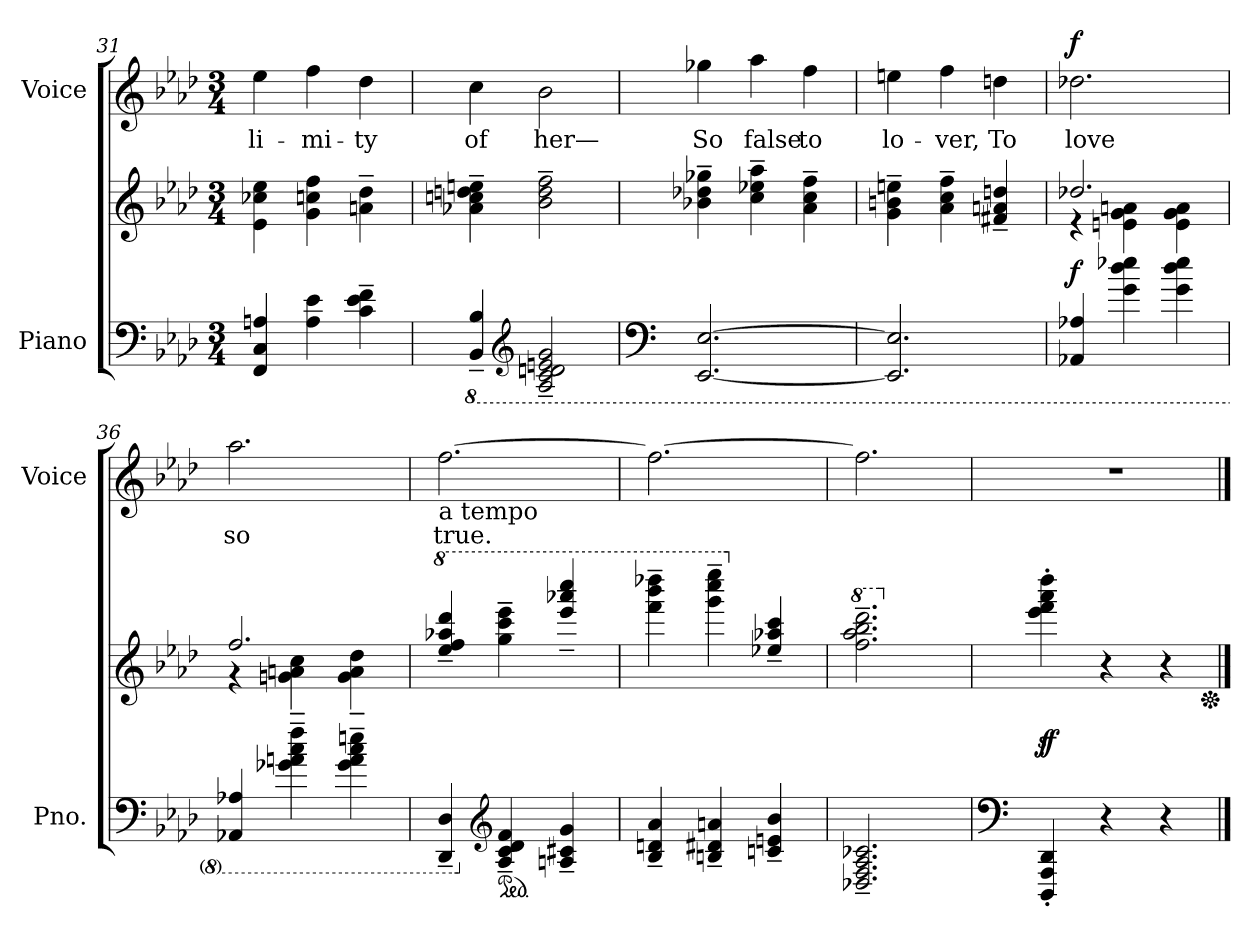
**kern	**kern	**dynam	**kern	**text	**dynam
*part2	*part2	*part2	*part1	*part1	*part1
*staff3	*staff2	*staff2/3	*staff1	*staff1	*staff1
*I"Piano	*	*	*I"Voice	*	*
*I'Pno.	*	*	*I'Voice	*	*
*clefF4	*clefG2	*	*clefG2	*	*
*k[b-e-a-d-]	*k[b-e-a-d-]	*	*k[b-e-a-d-]	*	*
*A-:	*A-:	*	*A-:	*	*
*M3/4	*M3/4	*	*M3/4	*	*
=31	=31	=31	=31	=31	=31
!	!	!	!	!LO:LY:b:color=#000000	!
4FFi/ 4Ci 4Ani	4e-i\ 4cc-Xi 4ee-i	.	4ee-i\	-li-	.
!	!	!	!	!LO:LY:b:color=#000000	!
4Ai\ 4e-i	4gi\ 4ccni 4ffi	.	4ffi\	-mi-	.
!	!	!	!	!LO:LY:b:color=#000000	!
4ci\~ 4e-i~ 4fi~	4ani\~ 4dd-i~	.	4dd-i\	-ty	.
=32	=32	=32	=32	=32	=32
*8ba	*	*	*	*	*
!	!	!	!	!LO:LY:b:color=#000000	!
4BBB-i/~ 4BB-i~	4a-Xi\~ 4ccni~ 4ddni~ 4eeni~	.	4cci\	of	.
*clefG2	*	*	*	*	*
!	!	!	!	!LO:LY:b:color=#000000	!
2AA-i/~ 2Ci~ 2Dni~ 2Eni~ 2Gi~	2b-i\~ 2ddi~ 2ffi~	.	2b-i\	her—	.
=33	=33	=33	=33	=33	=33
*clefF4	*	*	*	*	*
!	!	!	!	!LO:LY:b:color=#000000	!
[<2.EEE-i/ [>2.EE-i	4b-Xi\~ 4dd-Xi~ 4gg-Xi~	.	4gg-Xi\	So	.
!	!	!	!	!LO:LY:b:color=#000000	!
.	4cci\~ 4ee-Xi~ 4aa-i~	.	4aa-i\	false	.
!	!	!	!	!LO:LY:b:color=#000000	!
.	4a-i\~ 4cci~ 4ffi~	.	4ffi\	to	.
!!LO:LB:g=z
=34	=34	=34	=34	=34	=34
*	*X8ba	*	*	*	*
!	!	!	!	!LO:LY:b:color=#000000	!
2.EEE-i/] 2.EE-i]	4gi\~ 4bni~ 4eeni~	.	4eeni\	lo-	.
!	!	!	!	!LO:LY:b:color=#000000	!
.	4a-i\~ 4cci~ 4ffi~	.	4ffi\	-ver,	.
!	!	!	!	!LO:LY:b:color=#000000	!
.	4f#Xi/~ 4ani~ 4ddni~	.	4ddni\	To	.
=35	=35	=35	=35	=35	=35
*	*^	*	*	*	*
!	!	!	!	!	!LO:LY:b:color=#000000	!
4AAA-Xi/ 4AA-Xi	2.dd-Xi/	4r	f	2.dd-Xi\	love	f
4Gi\ 4d-i 4e-Xi	.	4eni\ 4gi 4ani	.	.	.	.
4Gi\ 4d-i 4e-i	.	4ei\ 4gi 4ai	.	.	.	.
=36	=36	=36	=36	=36	=36	=36
!	!	!	!	!	!LO:LY:b:color=#000000	!
4AAA-Xi/ 4AA-Xi	2.ffi/	4r	.	2.aa-i\	so	.
4G-Xi\~ 4Ani~ 4ci~ 4fi~	.	4gni\~ 4ani~ 4cci~	.	.	.	.
4G-i\~ 4Ai~ 4ci~ 4eni~	.	4gi\~ 4ai~ 4dd-i~	.	.	.	.
*	*v	*v	*	*	*	*
!!LO:LB:g=z
=37	=37	=37	=37	=37	=37
*	*8va	*	*	*	*
*	*^	*	*	*	*
!	!	!	!	!LO:TX:b:t=a tempo	!	!
!	!	!	!	!	!LO:LY:b:color=#000000	!
*	*v	*v	*	*	*	*
4DDD-i/~ 4DD-i~	4ee-i/~ 4ffi~ 4aa-Xi~ 4ddd-i~	.	[>2.ffi\	true.	.
*clefG2	*	*	*	*	*
*X8ba	*	*	*	*	*
*ped	*	*	*	*	*
4A-i/~ 4ci~ 4d-i~ 4fi~	4ggi\~ 4ccci~ 4eee-i~	.	.	.	.
*	*8ba	*	*	*	*
4Ani/~ 4c#Xi~ 4gi~	4ee-i/~ 4aa-Xi~ 4ccci~	.	.	.	.
=38	=38	=38	=38	=38	=38
4B-i/~ 4dni~ 4a-i~	4ffi\~ 4bb-i~ 4ddd-Xi~	.	2.ffi\_>	.	.
4Bni/~ 4d#Xi~ 4ani~	4ggi\~ 4ccci~ 4eee-i~	.	.	.	.
*	*X8va	*	*	*	*
4cni/~ 4eni~ 4b-i~	4ee-Xi/~ 4aa-Xi~ 4ccci~	.	.	.	.
=39	=39	=39	=39	=39	=39
*	*8ba	*	*	*	*
*	*8va	*	*	*	*
2.D-Xi/~ 2.Fi~ 2.A-i~ 2.c-Xi~	2.fffi\~ 2.aaa-i~ 2.bbb-i~ 2.dddd-i~	.	2.ffi\]	.	.
=40	=40	=40	=40	=40	=40
*clefF4	*	*	*	*	*
*X8ba	*	*	*	*	*
*	*X8va	*	*	*	*
!	!	!	!LO:N:vis=1	!	!
4DDD-i/' 4AAA-i' 4DD-i'	4eee-i\z' 4fffiz' 4aaa-iz' 4dddd-iz'	f	2.r	.	.
4r	4r	.	.	.	.
4r	4r	.	.	.	.
*	*Xped	*	*	*	*
==	==	==	==	==	==
*-	*-	*-	*-	*-	*-
